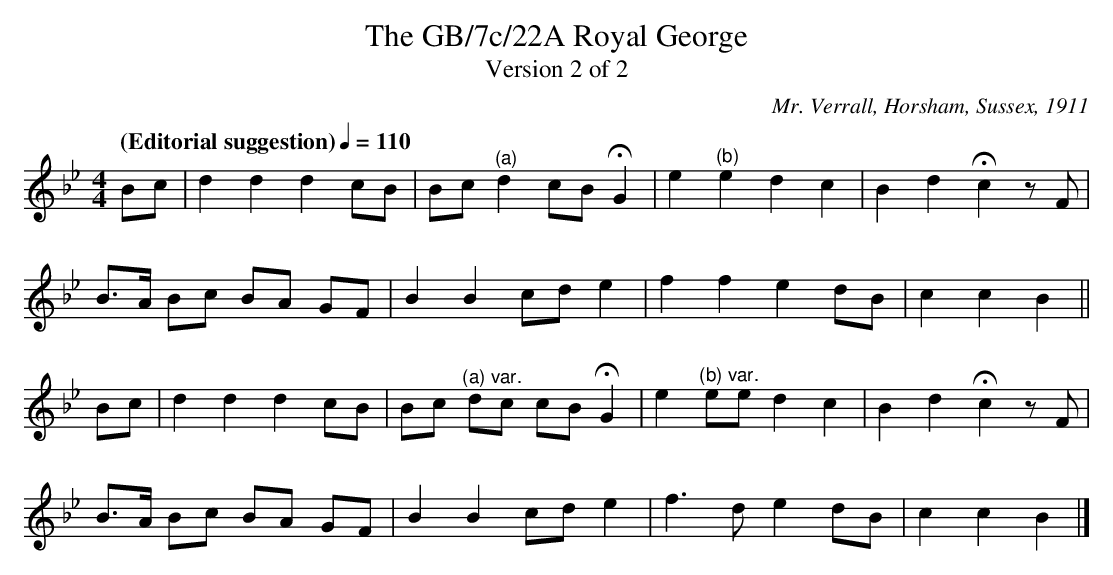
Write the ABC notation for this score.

X:1
T:GB/7c/22A Royal George, The
T:Version 2 of 2
C:Mr. Verrall, Horsham, Sussex, 1911
L:1/8
M:4/4
Q:"(Editorial suggestion)" 1/4=110
K:Bb
Bc | d2 d2 d2 cB | Bc "^(a)"d2 cB HG2 | e2 "^(b)"e2 d2 c2 | B2 d2 Hc2 z F |$
B>A Bc BA GF | B2 B2 cd e2 | f2 f2 e2 dB | c2 c2 B2 ||$
Bc | d2 d2 d2 cB | Bc "^(a) var."dc cB HG2 | e2 "^(b) var."ee d2 c2 | B2 d2 Hc2 z F |$
B>A Bc BA GF | B2 B2 cd e2 | f3 d e2 dB | c2 c2 B2 |]
